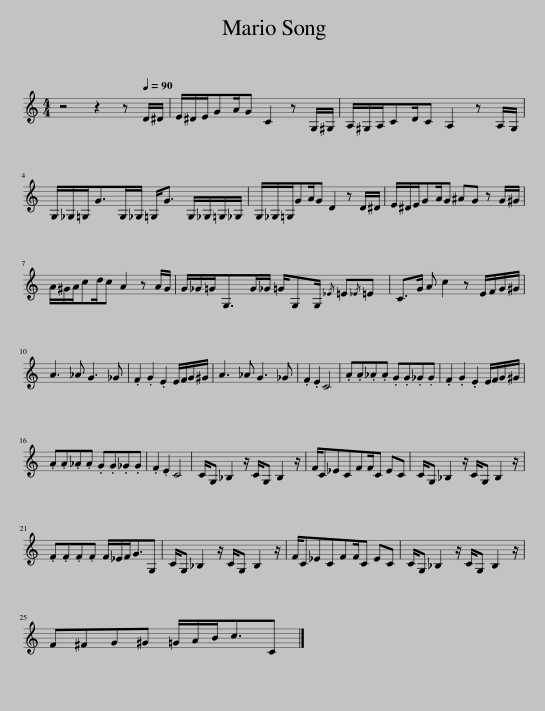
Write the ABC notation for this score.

X:1
L:1/8
M:4/4
I:linebreak $
K:none
V:1 treble transpose=-2
V:1
[K:C] z4 z2 z[Q:1/4=90] D/^D/ | E/^D/E/GA/G C2 z G,/^G,/ | A,/^G,/A,/CD/C A,2 z A,/G,/ |$ G,/_G,/=G,<GG,/_G,/ =G,<G G,/_G,/=G,/_G,/ | G,/_G,/=G,/GA/G D2 z D/^D/ | %5
 E/^D/E/GA/G ^AG z G/^G/ |$ A/^G/A/cd/c A2 z A/G/ | G/_G/=G<G,G/_G/ =G/G,G,/{/_E} =E{/_E}=E | C>G A c2 z E/F/G/^G/ |$ A3 _A G3 _G | %10
 .F2 .G2 .E2 E/F/G/^G/ | A3 _A G3 _G | .F2 .E2 C4 | .A.A._A.A .G.G._G.G | .F2 .G2 .E2 E/F/G/^G/ |$ %15
 .A.A._A.A .G.G._G.G | .F2 .E2 C4 | C/G, _B,2 z/ C/G, B,2 z/ | F/C_ECFF/C EC | C/G, _B,2 z/ C/G, B,2 z/ |$ %20
 .F.F.F.F F/_E/F<GG, | C/G, _B,2 z/ C/G, B,2 z/ | F/C_ECFF/C EC | C/G, _B,2 z/ C/G, B,2 z/ |$ F^FG^G =G/A/B<cC |] %25
